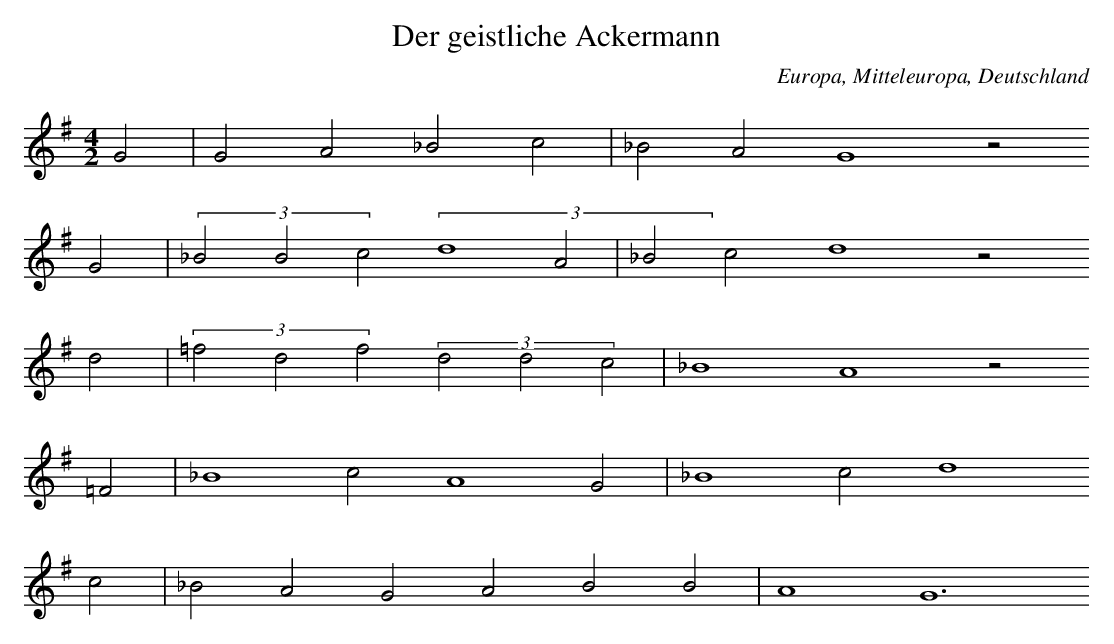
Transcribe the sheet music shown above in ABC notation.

X:1
T: Der geistliche Ackermann
O: Europa, Mitteleuropa, Deutschland
M: 4/2
L: 1/2
K: G
G | GA_Bc | _BAG2z
G | (3_BBc(3d2A | _Bcd2z
d | (3=fdf(3ddc | _B2A2z
=F | _B2cA2G | _B2cd2
c | _BAGABB | A2G3
